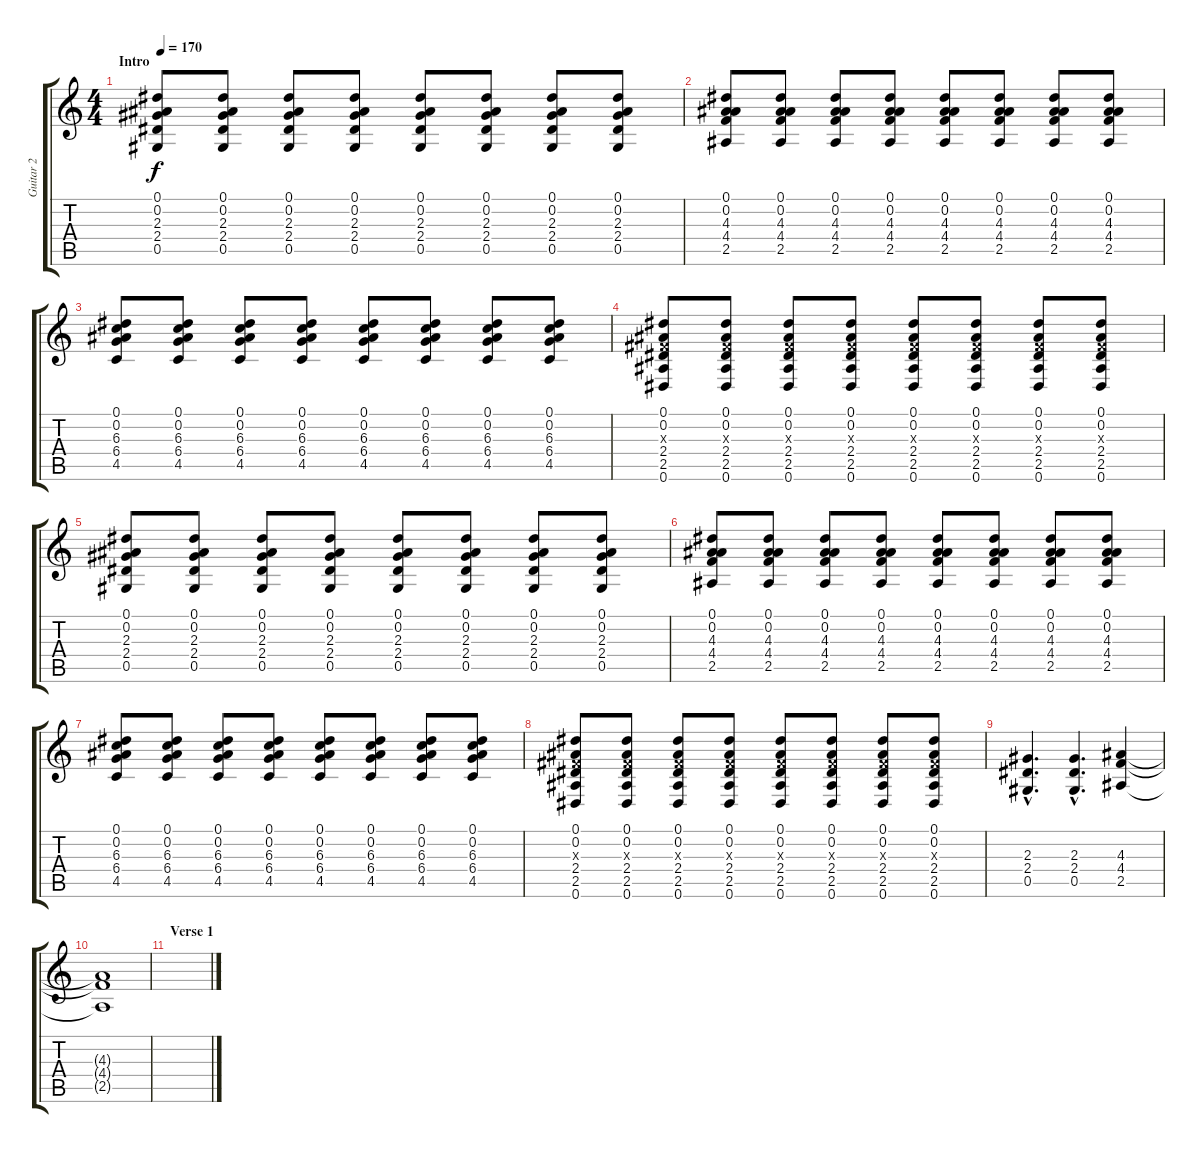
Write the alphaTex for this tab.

\track ("Guitar 2" "Guitar 2") {instrument distortionguitar}
\staff {score tabs}
\tuning (Eb4 Bb3 Gb3 Db3 Ab2 Eb2) {hide}
\ts (4 4)
\section ("" "Intro")
\tempo 170
\clef g2
\ks c
(0.1 0.2 2.3 2.4 0.5).8{dy f instrument distortionguitar} (0.1 0.2 2.3 2.4 0.5).8 (0.1 0.2 2.3 2.4 0.5).8 (0.1 0.2 2.3 2.4 0.5).8 (0.1 0.2 2.3 2.4 0.5).8 (0.1 0.2 2.3 2.4 0.5).8 (0.1 0.2 2.3 2.4 0.5).8 (0.1 0.2 2.3 2.4 0.5).8 |
(0.1 0.2 4.3 4.4 2.5).8 (0.1 0.2 4.3 4.4 2.5).8 (0.1 0.2 4.3 4.4 2.5).8 (0.1 0.2 4.3 4.4 2.5).8 (0.1 0.2 4.3 4.4 2.5).8 (0.1 0.2 4.3 4.4 2.5).8 (0.1 0.2 4.3 4.4 2.5).8 (0.1 0.2 4.3 4.4 2.5).8 |
(0.1 0.2 6.3 6.4 4.5).8 (0.1 0.2 6.3 6.4 4.5).8 (0.1 0.2 6.3 6.4 4.5).8 (0.1 0.2 6.3 6.4 4.5).8 (0.1 0.2 6.3 6.4 4.5).8 (0.1 0.2 6.3 6.4 4.5).8 (0.1 0.2 6.3 6.4 4.5).8 (0.1 0.2 6.3 6.4 4.5).8 |
(0.1 0.2 0.3{x} 2.4 2.5 0.6).8 (0.1 0.2 0.3{x} 2.4 2.5 0.6).8 (0.1 0.2 0.3{x} 2.4 2.5 0.6).8 (0.1 0.2 0.3{x} 2.4 2.5 0.6).8 (0.1 0.2 0.3{x} 2.4 2.5 0.6).8 (0.1 0.2 0.3{x} 2.4 2.5 0.6).8 (0.1 0.2 0.3{x} 2.4 2.5 0.6).8 (0.1 0.2 0.3{x} 2.4 2.5 0.6).8 |
(0.1 0.2 2.3 2.4 0.5).8 (0.1 0.2 2.3 2.4 0.5).8 (0.1 0.2 2.3 2.4 0.5).8 (0.1 0.2 2.3 2.4 0.5).8 (0.1 0.2 2.3 2.4 0.5).8 (0.1 0.2 2.3 2.4 0.5).8 (0.1 0.2 2.3 2.4 0.5).8 (0.1 0.2 2.3 2.4 0.5).8 |
(0.1 0.2 4.3 4.4 2.5).8 (0.1 0.2 4.3 4.4 2.5).8 (0.1 0.2 4.3 4.4 2.5).8 (0.1 0.2 4.3 4.4 2.5).8 (0.1 0.2 4.3 4.4 2.5).8 (0.1 0.2 4.3 4.4 2.5).8 (0.1 0.2 4.3 4.4 2.5).8 (0.1 0.2 4.3 4.4 2.5).8 |
(0.1 0.2 6.3 6.4 4.5).8 (0.1 0.2 6.3 6.4 4.5).8 (0.1 0.2 6.3 6.4 4.5).8 (0.1 0.2 6.3 6.4 4.5).8 (0.1 0.2 6.3 6.4 4.5).8 (0.1 0.2 6.3 6.4 4.5).8 (0.1 0.2 6.3 6.4 4.5).8 (0.1 0.2 6.3 6.4 4.5).8 |
(0.1 0.2 0.3{x} 2.4 2.5 0.6).8 (0.1 0.2 0.3{x} 2.4 2.5 0.6).8 (0.1 0.2 0.3{x} 2.4 2.5 0.6).8 (0.1 0.2 0.3{x} 2.4 2.5 0.6).8 (0.1 0.2 0.3{x} 2.4 2.5 0.6).8 (0.1 0.2 0.3{x} 2.4 2.5 0.6).8 (0.1 0.2 0.3{x} 2.4 2.5 0.6).8 (0.1 0.2 0.3{x} 2.4 2.5 0.6).8 |
(2.3{hac} 2.4{hac} 0.5{hac}).4{d} (2.3{hac} 2.4{hac} 0.5{hac}).4{d} (4.3 4.4 2.5).4 |
(4.3{t} 4.4{t} 2.5{t}).1 |
\section ("" "Verse 1")
